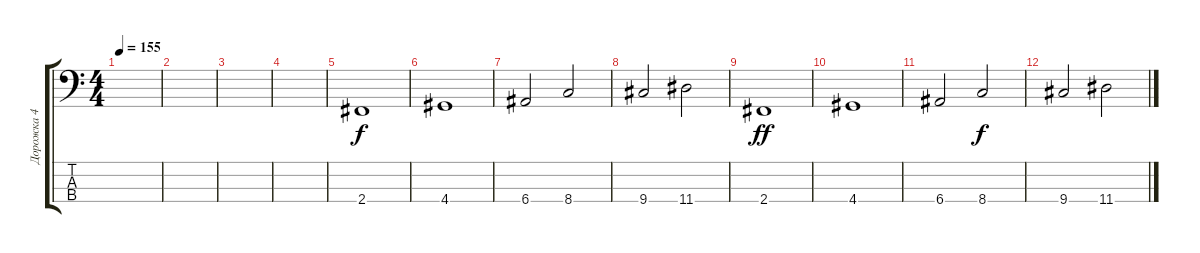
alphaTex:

\track ("Дорожка 4" "Дорожка 4") {instrument electricbassfinger}
\staff {score tabs}
\tuning (G2 D2 A1 E1) {hide}
\ts (4 4)
\tempo 155
\clef f4
\ks c
|
|
|
|
2.4.1 |
4.4.1 |
6.4.2 8.4.2{dy f} |
9.4.2 11.4.2 |
2.4.1{dy ff} |
4.4.1 |
6.4.2 8.4.2{dy f} |
9.4.2 11.4.2
